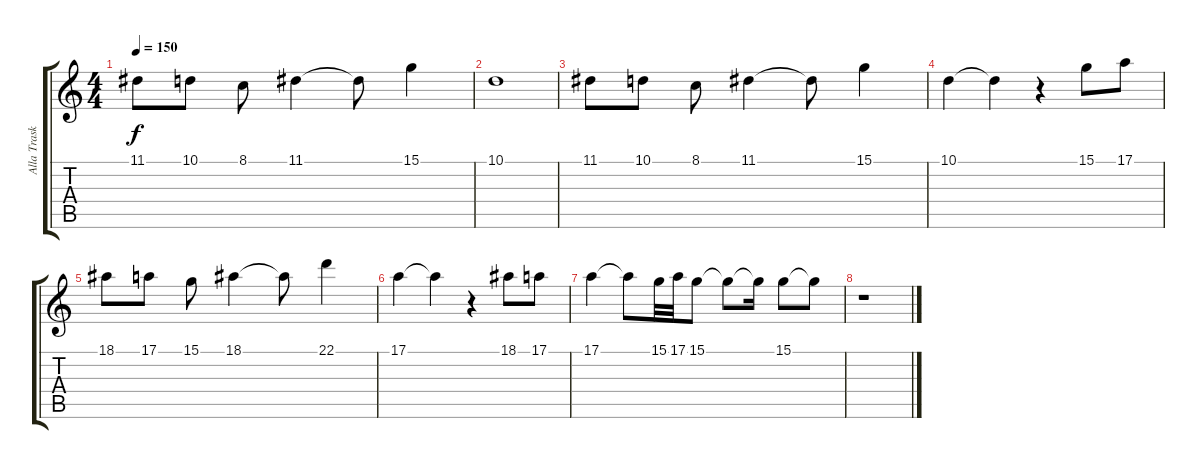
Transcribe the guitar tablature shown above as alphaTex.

\track ("Alla Traskovskaya (Luzhetskaya)" "Alla Trask") {instrument flute}
\staff {score tabs}
\tuning (E4 B3 G3 D3 A2 E2) {hide}
\ts (4 4)
\tempo 150
\clef g2
\ks c
11.1.8{dy f} 10.1.8 8.1.8 11.1.4 11.1{t}.8 15.1.4 |
10.1.1 |
11.1.8 10.1.8 8.1.8 11.1.4 11.1{t}.8 15.1.4 |
10.1.4 10.1{t}.4 r.4 15.1.8 17.1.8 |
18.1.8 17.1.8 15.1.8 18.1.4 18.1{t}.8 22.1.4 |
17.1.4 17.1{t}.4 r.4 18.1.8 17.1.8 |
17.1.4 17.1{t}.8 15.1.32 17.1.32 15.1.8 15.1{t}.8 15.1{t}.16 15.1.8 15.1{t}.8 |
r.1
